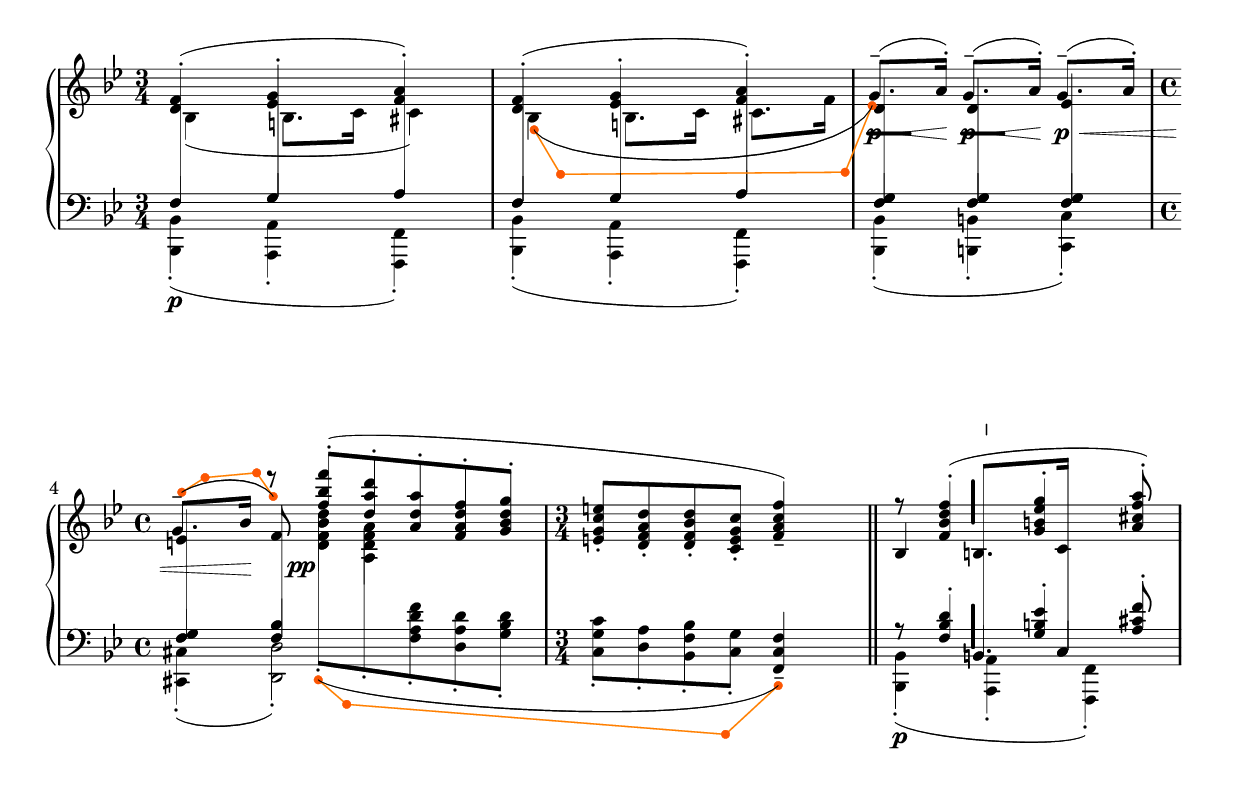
%
% Created (24/06/2020) by Paolo-Prete.
% This file is part of Spontini-Editor project.
%
% Spontini-Editor is free software: you can redistribute it and/or modify
% it under the terms of the GNU General Public License as published by
% the Free Software Foundation, either version 3 of the License, or
% (at your option) any later version.
% Spontini-Editor is distributed in the hope that it will be useful,
% but WITHOUT ANY WARRANTY; without even the implied warranty of
% MERCHANTABILITY or FITNESS FOR A PARTICULAR PURPOSE.  See the
% GNU General Public License for more details.
%
% You should have received a copy of the GNU General Public License
% along with Spontini-Editor. If not, see <http://www.gnu.org/licenses/>.
%

\include "../lib/ly/jssvg.ly"
\include "../lib/ly/tabular-functions.ly"
\include "nederlands.ly"
\version "2.19.84"

\paper {
  indent = 0\cm
  system-system-spacing.basic-distance = #30
}

%-----------------%
% START __JSSVG__ %
%-----------------%

"j25" = #(define-music-function (parser location mus) (ly:music?) #{
\jsTweak "25" "Y-offset" #'(-4.5) DynamicLineSpanner $mus
#})

"j24" = #(define-music-function (parser location mus) (ly:music?) #{
\jsTweak "24" "extra-offset" #'(0.005 . -0.353) Accidental $mus
#})

"j23" = #(define-music-function (parser location mus) (ly:music?) #{
\jsTweak "23" "extra-offset" #'(-0.329 . -0.007) Dots $mus
#})

"j22" = #(define-music-function (parser location mus) (ly:music?) #{
\jsOnceOverride "22" "X-offset" #'(-1.3) NoteColumn $mus
#})

"j21" = #(define-music-function (parser location mus) (ly:music?) #{
\jsOnceOverride "21" "X-offset" #'(-1.3) NoteColumn $mus
#})

"j20" = #(define-music-function (parser location mus) (ly:music?) #{
\once \override DynamicLineSpanner.Y-offset = -4.5 $mus
#})

"j19" = #(define-music-function (parser location mus) (ly:music?) #{
\jsTweak "20" "Y-offset" #'(-4.5) DynamicLineSpanner $mus
#})

"j18" = #(define-music-function (parser location mus) (ly:music?) #{
\jsTweak "17" "extra-offset" #'(-0.35 . 0.063) Dots $mus
#})

"j17" = #(define-music-function (parser location mus) (ly:music?) #{
\jsOnceOffset "10" "positions" #'(2.598 . 3.1) $mus
#})

"j16" = #(define-music-function (parser location mus) (ly:music?) #{
\jsOnceOffset "16" "positions" #'(0 . -0.877) $mus
#})

"j15" = #(define-music-function (parser location mus) (ly:music?) #{
\jsTweak "8" "extra-offset" #'(3.491 . -1.778) $mus
#})

"j14" = #(define-music-function (parser location mus) (ly:music?) #{
\jsTweak "18" "extra-offset-y" #'(1.029) $mus
#})

"j13" = #(define-music-function (parser location mus) (ly:music?) #{
\jsShape "15" "cpts" #'((0 . 0) (0.968 . -0.19) (0.369 . -0.894) (0.199 . -2.389)) $mus
#})

"j12" = #(define-music-function (parser location mus) (ly:music?) #{
\jsTweak "14" "extra-offset" #'(0.7 . 0) Dots $mus
#})

"j11" = #(define-music-function (parser location mus) (ly:music?) #{
\jsShape "7" "cpts" #'((-0.005 . 0.842) (0 . 0) (-2.35 . -2.975) (-0.037 . 0.677)) $mus
#})

"j10" = #(define-music-function (parser location mus) (ly:music?) #{
\jsOnceOffset "6" "positions" #'(0 . -1.754) $mus
#})

"j9" = #(define-music-function (parser location mus) (ly:music?) #{
\jsOnceOverride "19" "Y-offset" #'(-4.3) DynamicLineSpanner $mus
#})

"j8" = #(define-music-function (parser location mus) (ly:music?) #{
\jsTweak "13" "extra-offset" #'(0.7 . 0) Dots $mus
#})

"j7" = #(define-music-function (parser location mus) (ly:music?) #{
\jsTweak "12" "extra-offset" #'(0.7 . 0) Dots $mus
#})

"j6" = #(define-music-function (parser location mus) (ly:music?) #{
\jsTweak "11" "extra-offset" #'(0.7 . 0) Dots $mus
#})

"j5" = #(define-music-function (parser location mus) (ly:music?) #{
\jsTweak "4" "extra-offset" #'(1.034 . -0.885) Accidental $mus
#})

"j4" = #(define-music-function (parser location mus) (ly:music?) #{
\jsOnceOverride "3" "extra-offset" #'(1.171 . -0.821) Accidental $mus
#})

"j3" = #(define-music-function (parser location mus) (ly:music?) #{
\jsShape "5" "cpts" #'((0.255 . -0.348) (0 . 0) (-0.532 . -1.33) (-0.278 . 0.54)) $mus
#})

"j2" = #(define-music-function (parser location mus) (ly:music?) #{
\jsOnceOverride "2" "extra-offset" #'(0.994 . -0.738) Accidental $mus
#})

"j1" = #(define-music-function (parser location mus) (ly:music?) #{
\jsTweak "1" "extra-offset" #'(1.1 . -0.747) Accidental $mus
#})

%-----------------%
% END __JSSVG__   %
%-----------------%

upper = {

%-------------------%
% START LAYOUT DEFS %
%-------------------%

% Set this to "true" if you want to show colored layers
% (NOTE: If it is set to "true", jstweaks can't be modified)
#(showColoredLayers "false")

#(set! showEditorStuff "true")

\override Staff.VerticalAxisGroup.staff-staff-spacing =
#'((basic-distance . 9)
(minimum-distance . 12)
(maximum-distance . 9)
(padding . -9)
(stretchability . 0))
$(set! cpDiameter 0.4)
\set Score.proportionalNotationDuration = #(ly:make-moment 1/8)
\override Score.Script.padding = 0.4
\override Score.Stem.thickness = #1
\override Score.StaffSymbol.thickness = #0.55
\override Score.StaffSymbol.staff-space = #0.85
\override Score.Script.font-size = #-2
\override Score.DynamicText.font-size = #-1
\override Score.Accidental.font-size = #-2
\override Score.NoteHead.font-size = #-1.8
\override Score.Rest.font-size = #-1
\override Score.Clef.font-size = #-1.3
\override Score.Dots.font-size = #-1.3
\override Score.TimeSignature.font-size = #-1.3
\override Score.TextScript.font-size = #2

%-----------------%
% END LAYOUT DEFS %
%-----------------%

%%%%%%%%%%%%%%%%%%%%%%%%%%%
%%%%%%%%%%%%%%%%%%%%%%%%%%%
%%%%       SCORE       %%%%
%%%%%%%%%%%%%%%%%%%%%%%%%%%
%%%%%%%%%%%%%%%%%%%%%%%%%%%

%%%%%%%%%%%%%%%%%%%%%%%%%%%%%%%%%%%%%%%%%%%%%%%%%%%%%%%%%%%%%%%%%%%%%
% Préludes, Livre 1 (Debussy, Claude)
% ... Danseuses de Delphes (extrait)
% https://imslp.org/wiki/Pr%C3%A9ludes%2C_Livre_1_(Debussy%2C_Claude)
%%%%%%%%%%%%%%%%%%%%%%%%%%%%%%%%%%%%%%%%%%%%%%%%%%%%%%%%%%%%%%%%%%%%%

%%%%%%%%%%%%%%%
%% MEASURE 1 %%
%%%%%%%%%%%%%%%

\time 3/4

<<

%% LAYER 1
\easyCrossStaff #layer1DefaultColor %TMODE
  { \CS \key bes \major <d' f'>4^.^\( \CS <es' g'>^. \CS <f' a'>^.\) \CS }
  { \CS \key bes \major \clef bass f4 \CS g          \CS a           \CS }
#'( \CS U                             \CS -          \CS -           \CS )

\\
%% LAYER 2
\crossStaffTableVoice #layer2DefaultColor "upper"
{ \forceHShiftOnVoice 1.4 \stemDown bes4_\( \"j1" b8. c'16 \"j2" cis'4\) }

\\
%% LAYER 3
\crossStaffTableVoice #layer3DefaultColor "lower"
{ \stemDown \clef bass < bes, bes,,>4_._\(\p \CS <a, a,,>_. <f, f,,>_.\) }

>>

%%%%%%%%%%%%%%%
%% MEASURE 2 %%
%%%%%%%%%%%%%%%

<<

%% LAYER 1
\easyCrossStaff #layer1DefaultColor %TMODE
  { \CS <d' f'>4^.^\( \CS <es' g'>^. \CS <f' a'>^.\) \CS }
  { \CS f4            \CS g          \CS a           \CS }
#'( \CS U             \CS -          \CS -           \CS )

\\
%% LAYER 2
\crossStaffTableVoice #layer2DefaultColor "upper"  "ctx1"
{ \forceHShiftOnVoice 1.4 \stemDown bes4 \"j3" _\( \"j4" b8. c'16 \"j5" cis'8. f'16 }

\\
%% LAYER 3
\crossStaffTableVoice #layer3DefaultColor "lower"
{ \stemDown <bes, bes,,>4_._\( <a, a,,>_. <f, f,,>_.\) }

>>

%%%%%%%%%%%%%%%
%% MEASURE 3 %%
%%%%%%%%%%%%%%%
\override Score.NoteColumn.ignore-collision = ##t
<<

%% LAYER 1
\setCrossStaffVoiceContext "ctx2"
\easyCrossStaff #layer1DefaultColor %TMODE
  { \CS d'    \CS d'    \CS es'   \CS }
  { \CS <f g> \CS <f g> \CS <f g> \CS }
#'( \CS U     \CS -     \CS -     \CS )

\\
%% LAYER 2
\crossStaffTableVoice #layer2DefaultColor "upper"  "ctx1"
{ \override Voice.NoteColumn.X-offset = -0.4
  \stemUp \"j6" g'8.^-\)^\(\"j25" \<\p a'16^.\)\! \"j7" g'8.^-^\(\"j19" \<\p
  a'16^.\!\) \"j9" \"j20" \"j8" g'8.^-^\( \<\p a'16^.\) \break
}

\\
%% LAYER 3
\crossStaffTableVoice #layer3DefaultColor "lower"
{ \stemDown \forceHShiftOnVoice -0.4 <bes, bes,,>4_._\( <b, b,,>_. <c c,>_.\) }

>>

%%%%%%%%%%%%%%%
%% MEASURE 4 %%
%%%%%%%%%%%%%%%

<<

%% LAYER 1
\setCrossStaffVoiceContext "ctx2"
\easyCrossStaff #layer1DefaultColor %TMODE
  { \CS \"j24" e'4 \CS f'8      \CS <d' f' bes' d''>      \CS <a d' f' a'> \CS s             \CS s          \CS s             \CS }
  { \CS <f g>4     \CS <f bes>8 \CS s\"j10" [_.\"j11" _\( \CS s_.          \CS <f a d' f'>_. \CS <d a d'>_. \CS <g bes d'>]_. \CS }
#'( \CS U          \CS -        \CS D                     \CS -            \CS -             \CS -          \CS -             \CS )

\\
%% LAYER 2
\crossStaffTableVoice #layer2DefaultColor "upper" "ctx1"
{  \time 4/4 \"j12" g'8.^-\"j13" ^\( bes'16\! \"j14" r8\)\"j15" \pp
   \revert Voice.NoteColumn.X-offset
   <f'' bes'' f'''>[^.^\( <d'' a'' d'''>^. \CS <a' d'' a''>^. <f' a' d'' f''>^. <g' bes' d'' g''>]^.
}

\\
%% LAYER 3
\crossStaffTableVoice #layer3DefaultColor "lower"
{ \stemDown <cis cis,>4_._\( <d d,>2_.\) s4 }

>>

%%%%%%%%%%%%%%%
%% MEASURE 5 %%
%%%%%%%%%%%%%%%

<<

%% LAYER 1
\crossStaffTableVoice #layer1DefaultColor "upper" "ctx1"
{
  \time 3/4 <e' g' c'' e''>8[-. <d' f' a' d''>-. <d' f' bes' d''>-.
  <c' e' g' c''>]-. <f' a' c'' f''>4--\) \bar "||"
}

\\
%% LAYER 2
\crossStaffTableVoice #layer2DefaultColor "lower" "ctx2"
{ <c g c'>8\"j16" [_. <d a>_. <bes, f bes>_. <c g>]_. <f, c f>4_-\) }

>>

%%%%%%%%%%%%%%%
%% MEASURE 6 %%
%%%%%%%%%%%%%%%

<<

%% LAYER 1
\easyCrossStaff #layer1DefaultColor %TMODE
  { \CS s4 \CS \"j21" \"j23" b8.\"j17" [ \CS c'16] \CS s \CS }
  { \CS s4 \CS \"j22" \"j18" b,8.        \CS c16   \CS s \CS }
#'( \CS -  \CS U                         \CS -     \CS - \CS )

%% LAYER 2
\crossStaffTableVoice #layer2DefaultColor "upper"
{ r8 <f' bes' d'' f''>4^\(^. <g' b' es'' g''>^. <a' cis'' f'' a''>8^.\) }

%% LAYER 3
\crossStaffTableVoice #layer3DefaultColor "upper"
{ bes4 }

%% LAYER 4
\crossStaffTableVoice #layer4DefaultColor "lower"
{ r8 <f bes d'>4^. <g b es'>^. <a cis' f'>8^. }

%% LAYER 5
\crossStaffTableVoice #layer5DefaultColor "lower"
{ \stemDown <bes, bes,,>4_._\(\p \CS <a, a,,>_. <f, f,,>_.\) }

>>

} %end upper
lower = { }

\include "../lib/ly/piano-template.ly"